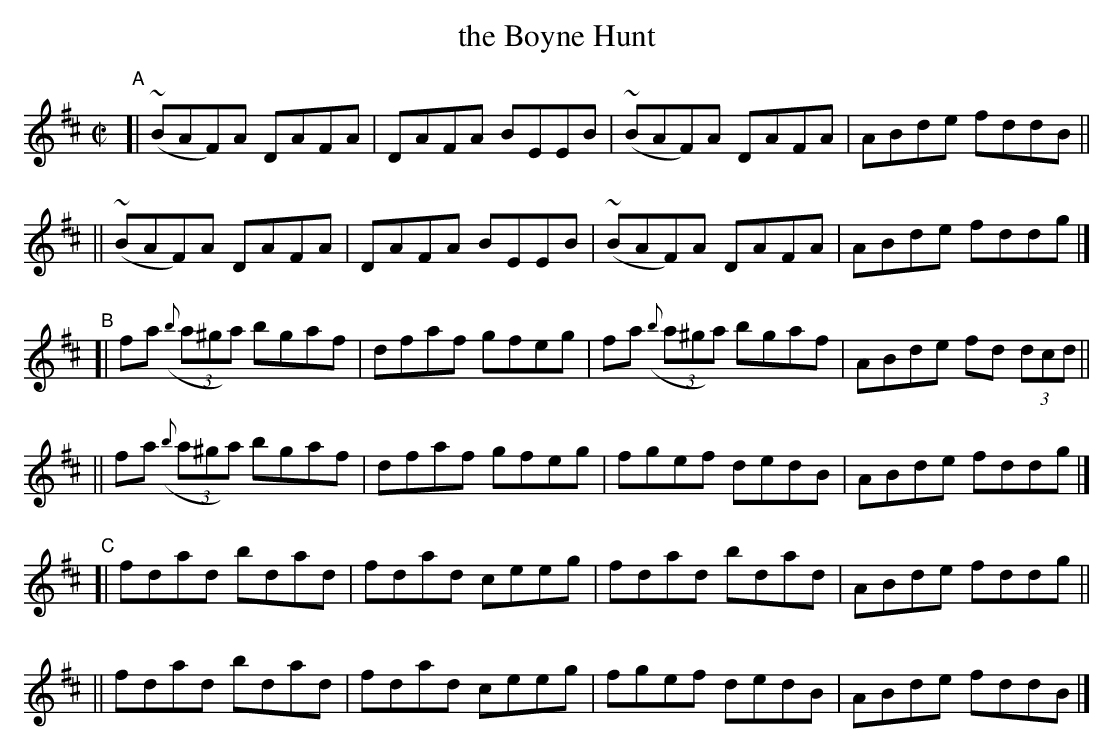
X:1
T: the Boyne Hunt
M: C|
L: 1/8
K: Bm
"^A"\
[| (~BAF)A DAFA | DAFA BEEB | (~BAF)A DAFA | ABde fddB ||
|| (~BAF)A DAFA | DAFA BEEB | (~BAF)A DAFA | ABde fddg |]
"^B"\
[| fa (3({b}a^ga) bgaf | dfaf gfeg | fa (3({b}a^ga) bgaf | ABde fd (3dcd ||
|| fa (3({b}a^ga) bgaf | dfaf gfeg | fgef dedB | ABde fddg |]
"^C"\
[| fdad bdad | fdad ceeg | fdad bdad | ABde fddg ||
|| fdad bdad | fdad ceeg | fgef dedB | ABde fddB |]
